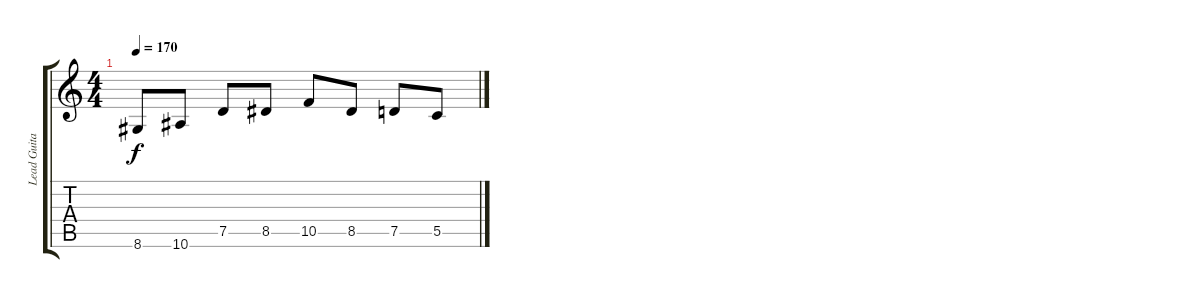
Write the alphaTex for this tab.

\track ("Lead Guitar" "Lead Guita") {instrument distortionguitar}
\staff {score tabs}
\tuning (D4 A3 F3 C3 G2 C2) {hide}
\ts (4 4)
\tempo 170
\clef g2
\ks c
8.6{t}.8{dy f} 10.6.8 7.5.8 8.5.8 10.5.8 8.5.8 7.5.8 5.5.8
